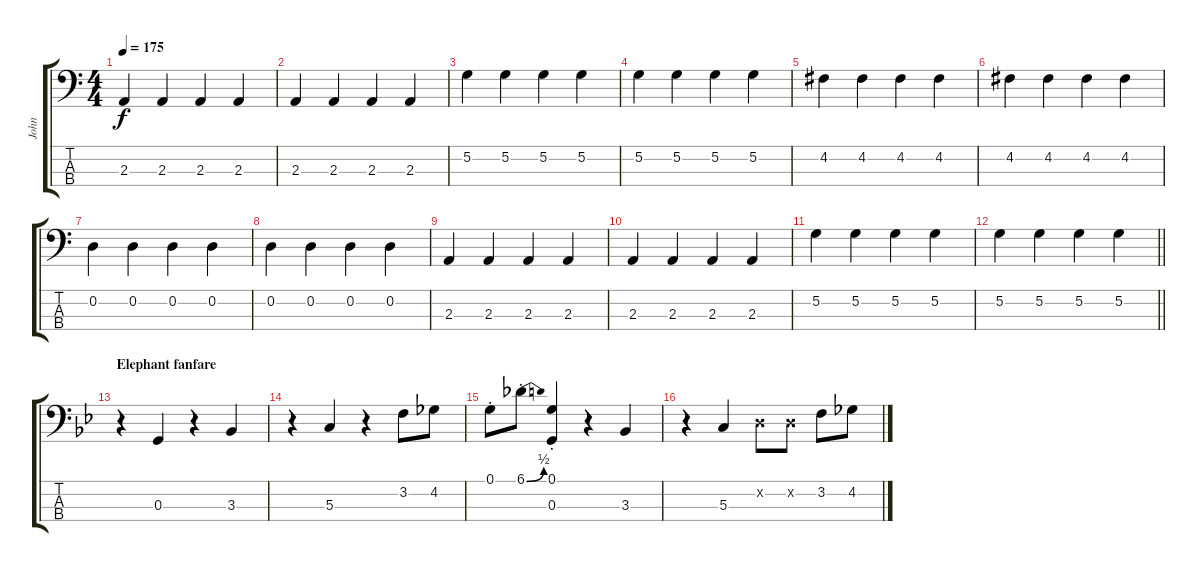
\track ("John" "John") {instrument electricbassfinger}
\staff {score tabs}
\tuning (G2 D2 G1 D1) {hide}
\ts (4 4)
\tempo 175
\clef f4
\ks c
2.3.4{dy f} 2.3.4 2.3.4 2.3.4 |
2.3.4 2.3.4 2.3.4 2.3.4 |
5.2.4 5.2.4 5.2.4 5.2.4 |
5.2.4 5.2.4 5.2.4 5.2.4 |
4.2.4 4.2.4 4.2.4 4.2.4 |
4.2.4 4.2.4 4.2.4 4.2.4 |
0.2.4 0.2.4 0.2.4 0.2.4 |
0.2.4 0.2.4 0.2.4 0.2.4 |
2.3.4 2.3.4 2.3.4 2.3.4 |
2.3.4 2.3.4 2.3.4 2.3.4 |
5.2.4 5.2.4 5.2.4 5.2.4 |
\barLineRight lightlight
5.2.4 5.2.4 5.2.4 5.2.4 |
\section ("" "Elephant fanfare")
\ks gminor
r.4{volume 15 instrument electricbassfinger} 0.3.4 r.4 3.3.4 |
r.4 5.3.4 r.4 3.2.8 4.2.8 |
0.1{st}.8 6.1{be (bend 0 0 60 2) st}.8 (0.1{st} 0.3).4 r.4 3.3.4 |
r.4 5.3.4 0.2{x}.8 0.2{x}.8 3.2.8 4.2.8
